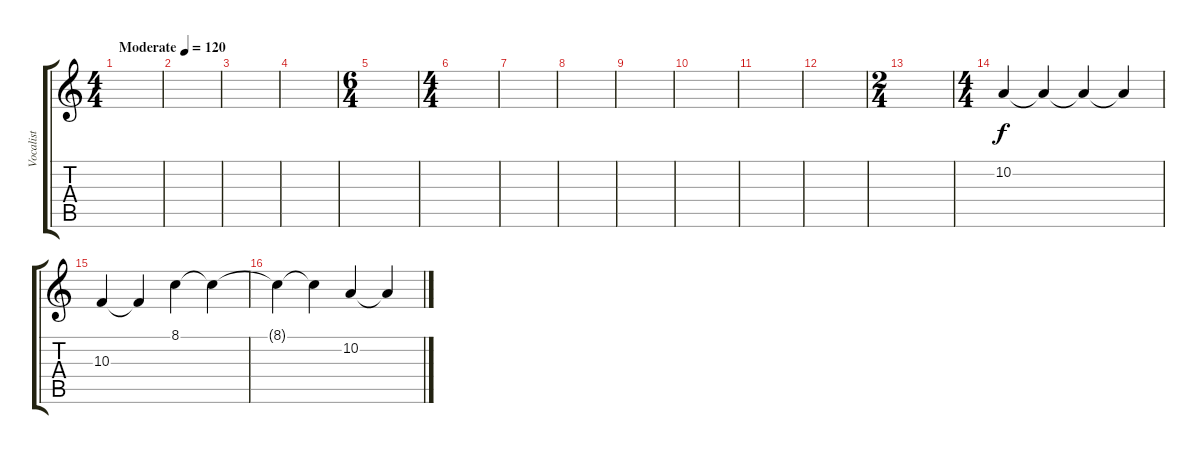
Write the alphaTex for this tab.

\track ("Vocalist" "Vocalist") {instrument choiraahs}
\staff {score tabs}
\tuning (E4 B3 G3 D3 A2 E2) {hide}
\ts (4 4)
\tempo (120 "Moderate")
\clef g2
\ks c
|
|
|
|
\ts (6 4)
|
\ts (4 4)
|
|
|
|
|
|
|
\ts (2 4)
|
\ts (4 4)
10.2.4 10.2{t}.4 10.2{t}.4 10.2{t}.4 |
10.3.4 10.3{t}.4 8.1.4 8.1{t}.4 |
8.1{t}.4 8.1{t}.4 10.2.4 10.2{t}.4
